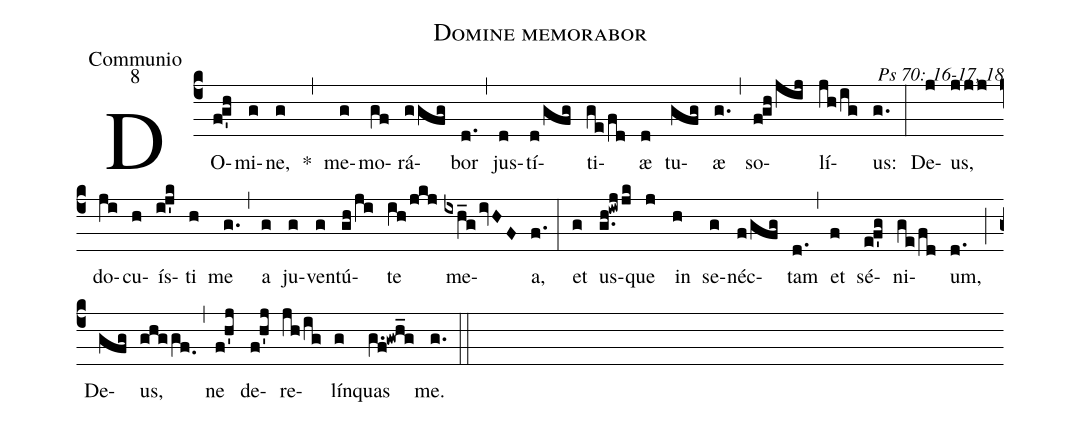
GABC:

name: Domine memorabor;
office-part: Communio;
mode: 8;
commentary: Ps 70: 16-17, 18;
%%
(c4) DO(f!g'h)mi(g)ne,(g) *(,) me(g)mo(gf)rá(ggfg)bor(d.) (,) jus(d)tí(d/gfg)ti(ge/fd)æ(d) tu(gfg)æ(g.) (,) so(f!gh/jij)lí(jh/ig)us:(g.) (:)
De(j)us,(jjj) do(ji)cu(h)ís(i!j'k)ti(h) me(g.) (,) a(g) ju(g)ven(g)tú(gh/ji)te(ih/jkj) me(ixh_g/ivHF)a,(f.) (:)
et(g) us(g.h!iwj/jk)que(j) in(h) se(g)néc(f/gfg)tam(d.) (,) et(f) sé(e!f'g)ni(ge/fd)um,(d.) (;) De(gfg)us,(ghggf.0) (,) ne(f!h'j) de(f!h'j)re(jh/ig)lín(g)quas(g.f!gwh_g) me.(g.) (::)
